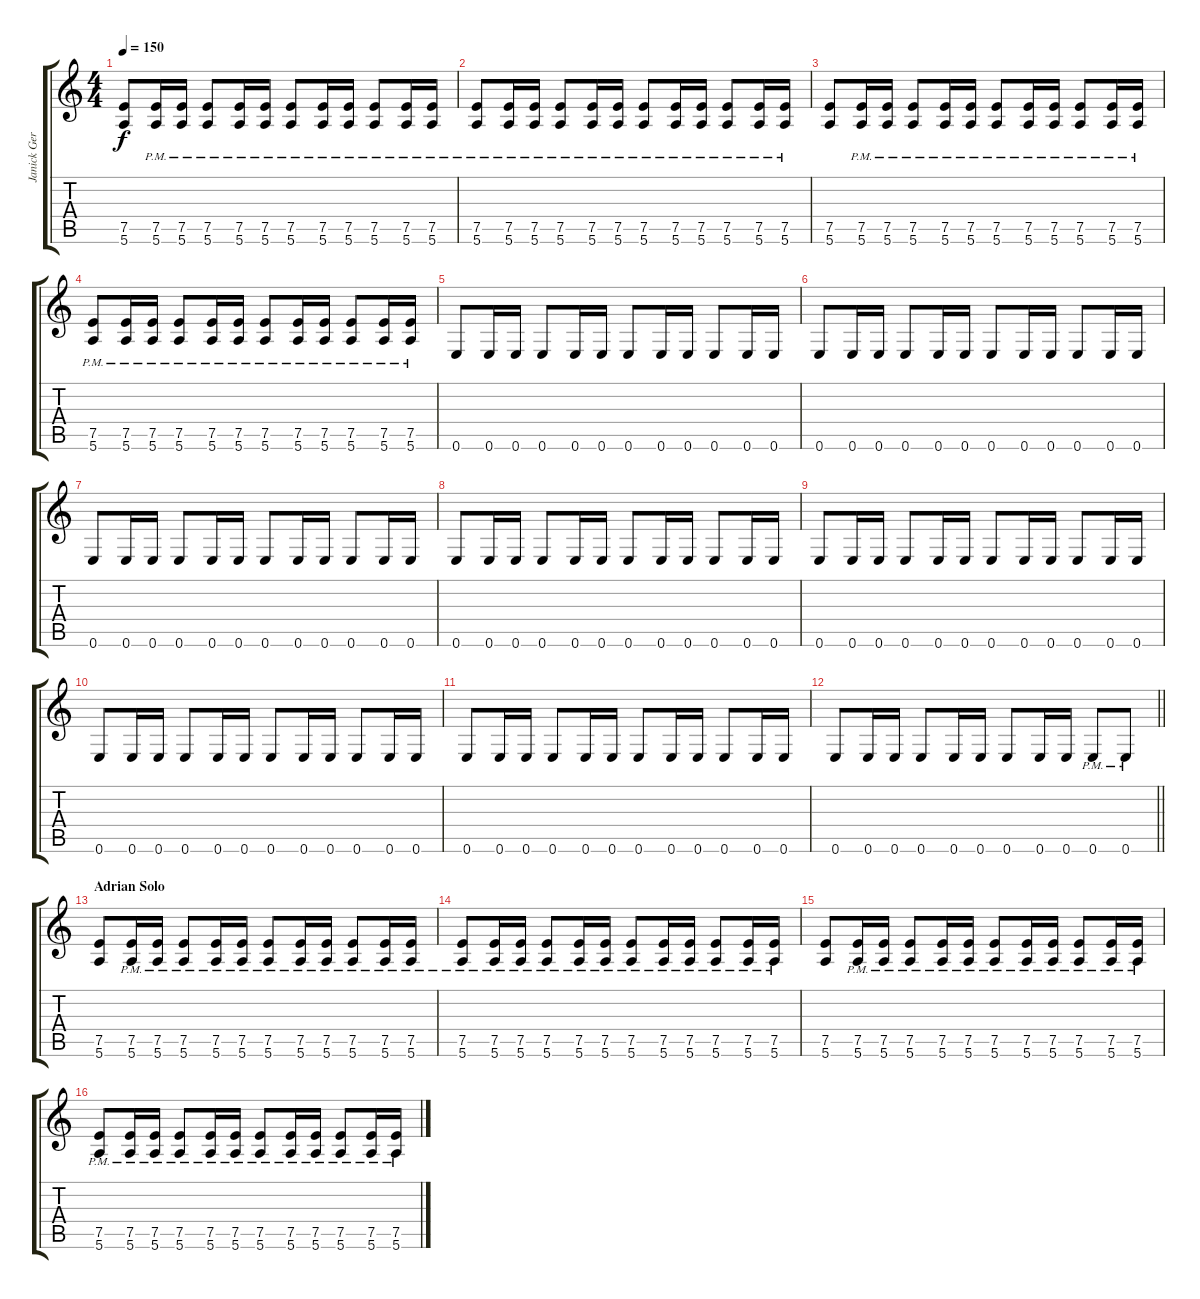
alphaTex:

\track ("Janick Gers" "Janick Ger") {instrument distortionguitar}
\staff {score tabs}
\tuning (E4 B3 G3 D3 A2 E2) {hide}
\ts (4 4)
\tempo 150
\clef g2
\ks c
(7.5 5.6).8{dy f} (7.5{pm} 5.6{pm}).16 (7.5{pm} 5.6{pm}).16 (7.5{pm} 5.6{pm}).8 (7.5{pm} 5.6{pm}).16 (7.5{pm} 5.6{pm}).16 (7.5{pm} 5.6{pm}).8 (7.5{pm} 5.6{pm}).16 (7.5{pm} 5.6{pm}).16 (7.5{pm} 5.6{pm}).8 (7.5{pm} 5.6{pm}).16 (7.5{pm} 5.6{pm}).16 |
(7.5{pm} 5.6{pm}).8 (7.5{pm} 5.6{pm}).16 (7.5{pm} 5.6{pm}).16 (7.5{pm} 5.6{pm}).8 (7.5{pm} 5.6{pm}).16 (7.5{pm} 5.6{pm}).16 (7.5{pm} 5.6{pm}).8 (7.5{pm} 5.6{pm}).16 (7.5{pm} 5.6{pm}).16 (7.5{pm} 5.6{pm}).8 (7.5{pm} 5.6{pm}).16 (7.5{pm} 5.6{pm}).16 |
(7.5 5.6).8 (7.5{pm} 5.6{pm}).16 (7.5{pm} 5.6{pm}).16 (7.5{pm} 5.6{pm}).8 (7.5{pm} 5.6{pm}).16 (7.5{pm} 5.6{pm}).16 (7.5{pm} 5.6{pm}).8 (7.5{pm} 5.6{pm}).16 (7.5{pm} 5.6{pm}).16 (7.5{pm} 5.6{pm}).8 (7.5{pm} 5.6{pm}).16 (7.5{pm} 5.6{pm}).16 |
(7.5{pm} 5.6{pm}).8 (7.5{pm} 5.6{pm}).16 (7.5{pm} 5.6{pm}).16 (7.5{pm} 5.6{pm}).8 (7.5{pm} 5.6{pm}).16 (7.5{pm} 5.6{pm}).16 (7.5{pm} 5.6{pm}).8 (7.5{pm} 5.6{pm}).16 (7.5{pm} 5.6{pm}).16 (7.5{pm} 5.6{pm}).8 (7.5{pm} 5.6{pm}).16 (7.5{pm} 5.6{pm}).16 |
0.6.8 0.6.16 0.6.16 0.6.8 0.6.16 0.6.16 0.6.8 0.6.16 0.6.16 0.6.8 0.6.16 0.6.16 |
0.6.8 0.6.16 0.6.16 0.6.8 0.6.16 0.6.16 0.6.8 0.6.16 0.6.16 0.6.8 0.6.16 0.6.16 |
0.6.8 0.6.16 0.6.16 0.6.8 0.6.16 0.6.16 0.6.8 0.6.16 0.6.16 0.6.8 0.6.16 0.6.16 |
0.6.8 0.6.16 0.6.16 0.6.8 0.6.16 0.6.16 0.6.8 0.6.16 0.6.16 0.6.8 0.6.16 0.6.16 |
0.6.8 0.6.16 0.6.16 0.6.8 0.6.16 0.6.16 0.6.8 0.6.16 0.6.16 0.6.8 0.6.16 0.6.16 |
0.6.8 0.6.16 0.6.16 0.6.8 0.6.16 0.6.16 0.6.8 0.6.16 0.6.16 0.6.8 0.6.16 0.6.16 |
0.6.8 0.6.16 0.6.16 0.6.8 0.6.16 0.6.16 0.6.8 0.6.16 0.6.16 0.6.8 0.6.16 0.6.16 |
\barLineRight lightlight
0.6.8 0.6.16 0.6.16 0.6.8 0.6.16 0.6.16 0.6.8 0.6.16 0.6.16 0.6{pm}.8 0.6{pm}.8 |
\section ("" "Adrian Solo")
(7.5 5.6).8 (7.5{pm} 5.6{pm}).16 (7.5{pm} 5.6{pm}).16 (7.5{pm} 5.6{pm}).8 (7.5{pm} 5.6{pm}).16 (7.5{pm} 5.6{pm}).16 (7.5{pm} 5.6{pm}).8 (7.5{pm} 5.6{pm}).16 (7.5{pm} 5.6{pm}).16 (7.5{pm} 5.6{pm}).8 (7.5{pm} 5.6{pm}).16 (7.5{pm} 5.6{pm}).16 |
(7.5{pm} 5.6{pm}).8 (7.5{pm} 5.6{pm}).16 (7.5{pm} 5.6{pm}).16 (7.5{pm} 5.6{pm}).8 (7.5{pm} 5.6{pm}).16 (7.5{pm} 5.6{pm}).16 (7.5{pm} 5.6{pm}).8 (7.5{pm} 5.6{pm}).16 (7.5{pm} 5.6{pm}).16 (7.5{pm} 5.6{pm}).8 (7.5{pm} 5.6{pm}).16 (7.5{pm} 5.6{pm}).16 |
(7.5 5.6).8 (7.5{pm} 5.6{pm}).16 (7.5{pm} 5.6{pm}).16 (7.5{pm} 5.6{pm}).8 (7.5{pm} 5.6{pm}).16 (7.5{pm} 5.6{pm}).16 (7.5{pm} 5.6{pm}).8 (7.5{pm} 5.6{pm}).16 (7.5{pm} 5.6{pm}).16 (7.5{pm} 5.6{pm}).8 (7.5{pm} 5.6{pm}).16 (7.5{pm} 5.6{pm}).16 |
(7.5{pm} 5.6{pm}).8 (7.5{pm} 5.6{pm}).16 (7.5{pm} 5.6{pm}).16 (7.5{pm} 5.6{pm}).8 (7.5{pm} 5.6{pm}).16 (7.5{pm} 5.6{pm}).16 (7.5{pm} 5.6{pm}).8 (7.5{pm} 5.6{pm}).16 (7.5{pm} 5.6{pm}).16 (7.5{pm} 5.6{pm}).8 (7.5{pm} 5.6{pm}).16 (7.5{pm} 5.6{pm}).16
